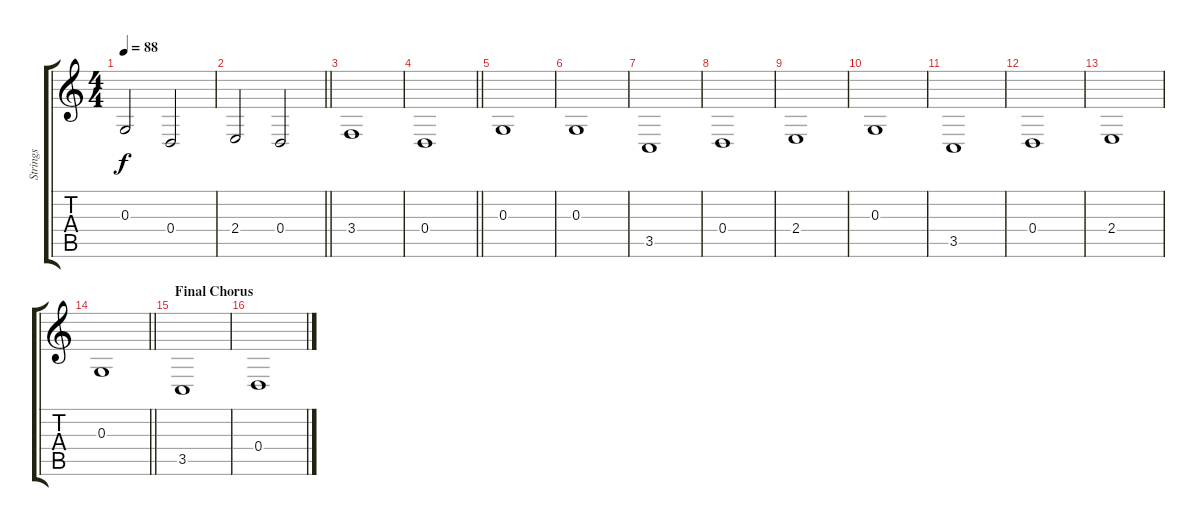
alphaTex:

\track ("Strings" "Strings") {instrument stringensemble1}
\staff {score tabs}
\tuning (E4 B3 G3 D3 A2 E2) {hide}
\ts (4 4)
\tempo 88
\clef g2
\ks c
0.3.2{dy f} 0.4.2 |
\barLineRight lightlight
2.4.2 0.4.2 |
3.4.1 |
\barLineRight lightlight
0.4.1 |
0.3.1 |
0.3.1 |
3.5.1 |
0.4.1 |
2.4.1 |
0.3.1 |
3.5.1 |
0.4.1 |
2.4.1 |
\barLineRight lightlight
0.3.1 |
\section ("" "Final Chorus")
3.5.1 |
0.4.1
